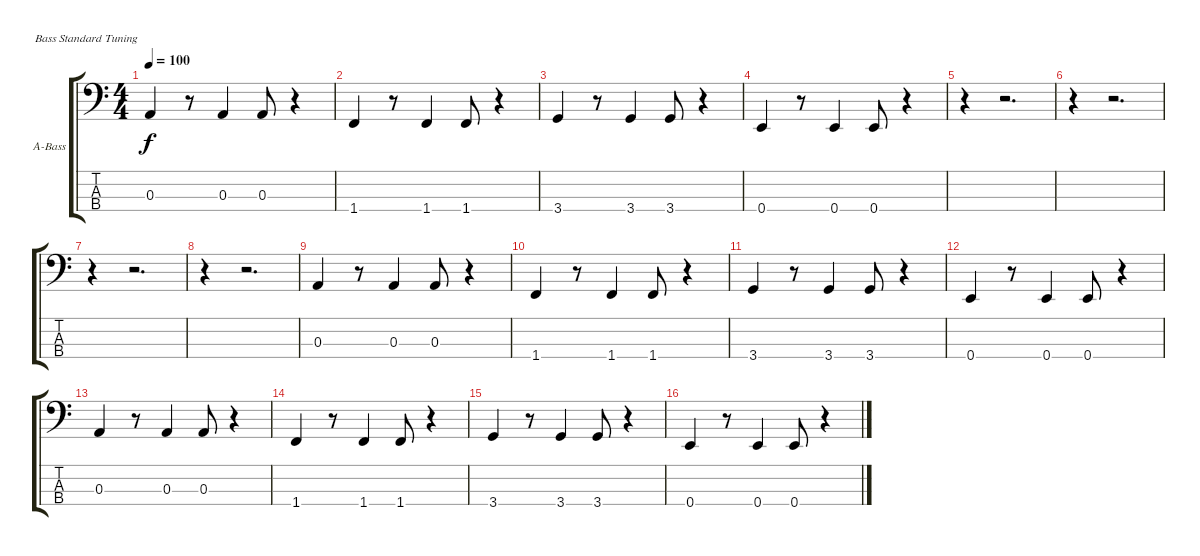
\defaultSystemsLayout 4
\bracketExtendMode groupsimilarinstruments
\firstSystemTrackNameOrientation horizontal
\otherSystemsTrackNameOrientation horizontal
\track ("Bass" "A-Bass") {instrument acousticbass}
\staff {score tabs}
\tuning (G2 D2 A1 E1)
\ts (4 4)
\tempo 100
\clef f4
\scale
0.333333
\ks c
0.3.4{dy f} r.8 0.3.4 0.3.8 r.4 |
\scale
0.333333 1.4.4 r.8 1.4.4 1.4.8 r.4 |
\scale
0.333333 3.4.4 r.8 3.4.4 3.4.8 r.4 |
\scale
0.333333 0.4.4 r.8 0.4.4 0.4.8 r.4 |
\scale
0.333333 r.4 r.2{d} |
\scale
0.333333 r.4 r.2{d} |
\scale
0.333333 r.4 r.2{d} |
\scale
0.333333 r.4 r.2{d} |
\scale
0.333333 0.3.4 r.8 0.3.4 0.3.8 r.4 |
\scale
0.333333 1.4.4 r.8 1.4.4 1.4.8 r.4 |
\scale
0.333333 3.4.4 r.8 3.4.4 3.4.8 r.4 |
\scale
0.333333 0.4.4 r.8 0.4.4 0.4.8 r.4 |
\scale
0.333333 0.3.4 r.8 0.3.4 0.3.8 r.4 |
\scale
0.333333 1.4.4 r.8 1.4.4 1.4.8 r.4 |
\scale
0.333333 3.4.4 r.8 3.4.4 3.4.8 r.4 |
\scale
0.333333 0.4.4 r.8 0.4.4 0.4.8 r.4
